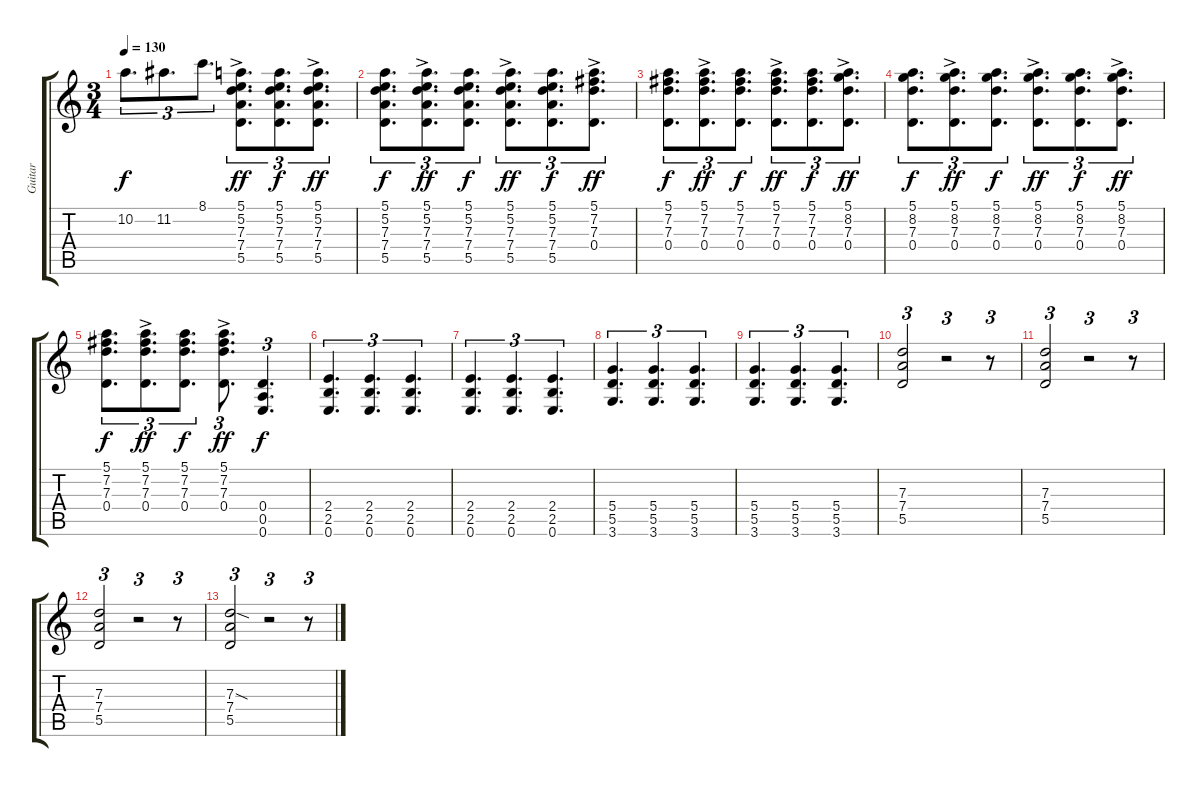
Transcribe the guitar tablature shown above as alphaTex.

\track ("Guitar" "Guitar") {instrument acousticguitarsteel}
\staff {score tabs}
\tuning (E4 B3 G3 D3 A2 E2) {hide}
\ts (3 4)
\tempo 130
\clef g2
\ks c
10.2.8{d tu (3 2) dy f} 11.2.8{d tu (3 2)} 8.1.8{d tu (3 2)} (5.1{ac} 5.2{ac} 7.3{ac} 7.4{ac} 5.5).8{d tu (3 2) dy ff} (5.1 5.2 7.3 7.4 5.5).8{d tu (3 2) dy f} (5.1{ac} 5.2{ac} 7.3{ac} 7.4{ac} 5.5).8{d tu (3 2) dy ff} |
(5.1 5.2 7.3 7.4 5.5).8{d tu (3 2) dy f} (5.1{ac} 5.2{ac} 7.3{ac} 7.4{ac} 5.5).8{d tu (3 2) dy ff} (5.1 5.2 7.3 7.4 5.5).8{d tu (3 2) dy f} (5.1{ac} 5.2{ac} 7.3{ac} 7.4{ac} 5.5).8{d tu (3 2) dy ff} (5.1 5.2 7.3 7.4 5.5).8{d tu (3 2) dy f} (5.1{ac} 7.2{ac} 7.3{ac} 0.4{ac}).8{d tu (3 2) dy ff} |
(5.1 7.2 7.3 0.4).8{d tu (3 2) dy f} (5.1{ac} 7.2{ac} 7.3{ac} 0.4{ac}).8{d tu (3 2) dy ff} (5.1 7.2 7.3 0.4).8{d tu (3 2) dy f} (5.1{ac} 7.2{ac} 7.3{ac} 0.4{ac}).8{d tu (3 2) dy ff} (5.1 7.2 7.3 0.4).8{d tu (3 2) dy f} (5.1{ac} 8.2{ac} 7.3{ac} 0.4{ac}).8{d tu (3 2) dy ff} |
(5.1 8.2 7.3 0.4).8{d tu (3 2) dy f} (5.1{ac} 8.2{ac} 7.3{ac} 0.4{ac}).8{d tu (3 2) dy ff} (5.1 8.2 7.3 0.4).8{d tu (3 2) dy f} (5.1{ac} 8.2{ac} 7.3{ac} 0.4{ac}).8{d tu (3 2) dy ff} (5.1 8.2 7.3 0.4).8{d tu (3 2) dy f} (5.1{ac} 8.2{ac} 7.3{ac} 0.4{ac}).8{d tu (3 2) dy ff} |
(5.1 7.2 7.3 0.4).8{d tu (3 2) dy f} (5.1{ac} 7.2{ac} 7.3{ac} 0.4{ac}).8{d tu (3 2) dy ff} (5.1 7.2 7.3 0.4).8{d tu (3 2) dy f} (5.1{ac} 7.2{ac} 7.3{ac} 0.4{ac}).8{d tu (3 2) dy ff} (0.4 0.5 0.6).4{d tu (3 2) dy f} |
(2.4 2.5 0.6).4{d tu (3 2)} (2.4 2.5 0.6).4{d tu (3 2)} (2.4 2.5 0.6).4{d tu (3 2)} |
(2.4 2.5 0.6).4{d tu (3 2)} (2.4 2.5 0.6).4{d tu (3 2)} (2.4 2.5 0.6).4{d tu (3 2)} |
(5.4 5.5 3.6).4{d tu (3 2)} (5.4 5.5 3.6).4{d tu (3 2)} (5.4 5.5 3.6).4{d tu (3 2)} |
(5.4 5.5 3.6).4{d tu (3 2)} (5.4 5.5 3.6).4{d tu (3 2)} (5.4 5.5 3.6).4{d tu (3 2)} |
(7.3 7.4 5.5).2{tu (3 2)} r.2{tu (3 2)} r.8{tu (3 2)} |
(7.3 7.4 5.5).2{tu (3 2)} r.2{tu (3 2)} r.8{tu (3 2)} |
(7.3 7.4 5.5).2{tu (3 2)} r.2{tu (3 2)} r.8{tu (3 2)} |
(7.3{sod} 7.4 5.5).2{tu (3 2)} r.2{tu (3 2)} r.8{tu (3 2)}
